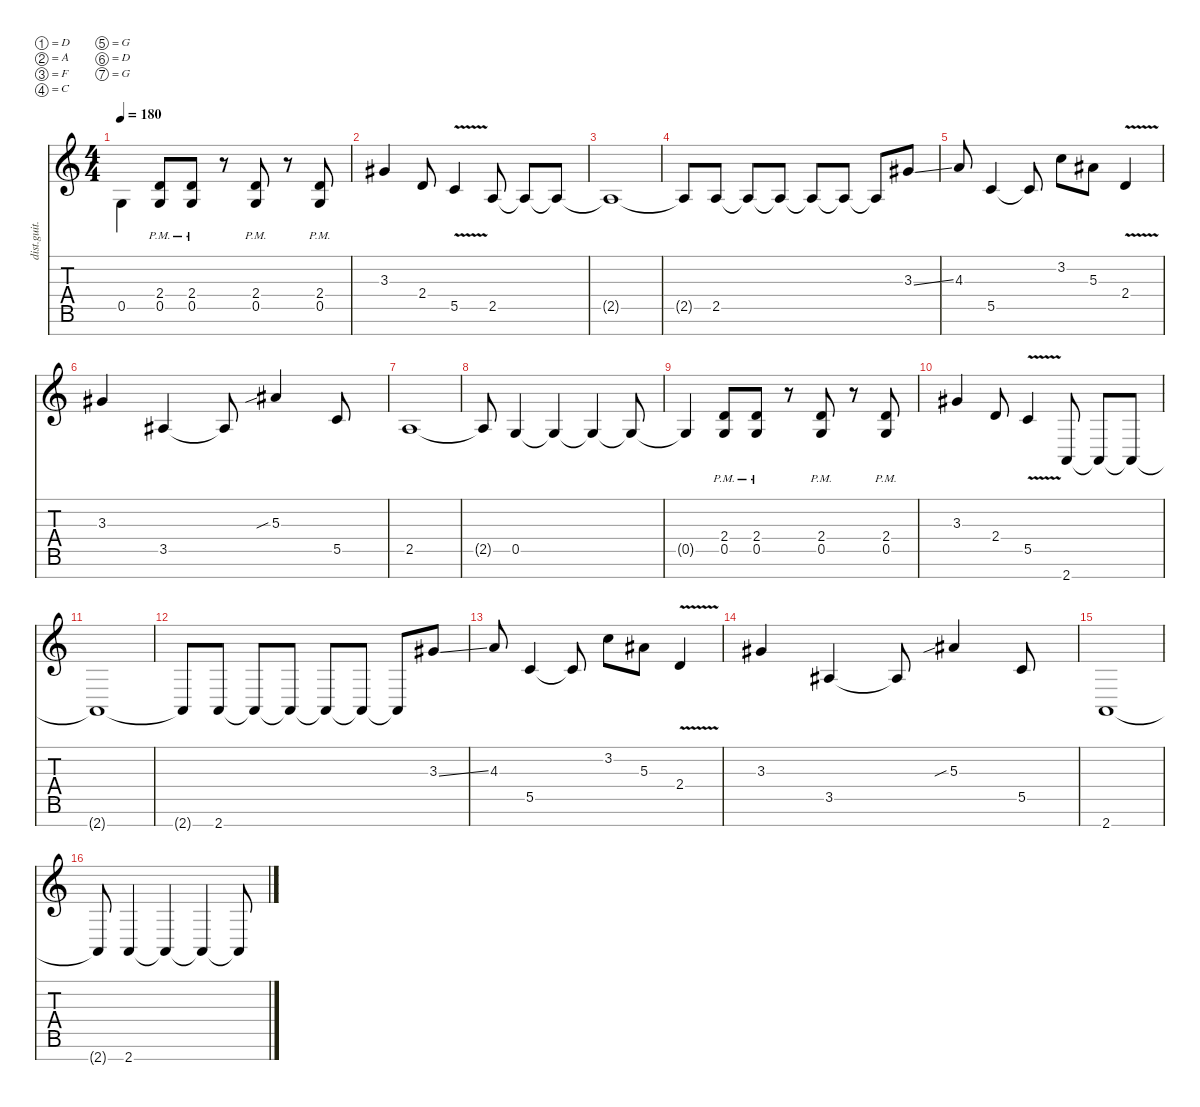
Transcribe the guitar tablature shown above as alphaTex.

\defaultSystemsLayout 4
\hideDynamics
\bracketExtendMode nobrackets
\otherSystemsTrackNameOrientation horizontal
\track ("Distortion Guitar" "dist.guit.") {instrument distortionguitar}
\staff {score tabs}
\tuning (D4 A3 F3 C3 G2 D2 G1)
\ts (4 4)
\tempo 180
\clef g2
\ks c
0.5{t}.4{dy mf beam Down} (0.5{pm} 2.4{pm}).8{beam Up} (0.5{pm} 2.4{pm}).8{beam Up} r.8{beam Up} (0.5{pm} 2.4{pm}).8{beam Up} r.8{beam Up} (0.5{pm} 2.4{pm}).8{beam Up} |
3.3{acc #}.4{beam Up} 2.4.8{beam Up} 5.5{v}.4{beam Up} 2.5.8{beam Up} 2.5{t}.8{beam Up} 2.5{t}.8{beam Up} |
2.5{t}.1{beam Up} |
2.5{t}.8{beam Up} 2.5.8{beam Up} 2.5{t}.8{beam Up} 2.5{t}.8{beam Up} 2.5{t}.8{beam Up} 2.5{t}.8{beam Up} 2.5{t}.8{beam Up} 3.3{ss acc #}.8{beam Up} |
4.3.8{beam Up} 5.5.4{beam Up} 5.5{t}.8{beam Up} 3.2.8{beam Down} 5.3{acc #}.8{beam Down} 2.4{v}.4{beam Up} |
3.3{acc #}.4{beam Up} 3.5{acc #}.4{beam Up} 3.5{t acc #}.8{beam Up} 5.3{sib acc #}.4{beam Up} 5.5.8{beam Up} |
2.5.1{beam Up} |
2.5{t}.8{beam Up} 0.5.4{beam Up} 0.5{t}.4{beam Up} 0.5{t}.4{beam Up} 0.5{t}.8{beam Up} |
0.5{t}.4{beam Up} (0.5{pm} 2.4{pm}).8{beam Up} (0.5{pm} 2.4{pm}).8{beam Up} r.8{beam Up} (0.5{pm} 2.4{pm}).8{beam Up} r.8{beam Up} (0.5{pm} 2.4{pm}).8{beam Up} |
3.3{acc #}.4{beam Up} 2.4.8{beam Up} 5.5{v}.4{beam Up} 2.7.8{beam Up} 2.7{t}.8{beam Up} 2.7{t}.8{beam Up} |
2.7{t}.1{beam Up} |
2.7{t}.8{beam Up} 2.7.8{beam Up} 2.7{t}.8{beam Up} 2.7{t}.8{beam Up} 2.7{t}.8{beam Up} 2.7{t}.8{beam Up} 2.7{t}.8{beam Up} 3.3{ss acc #}.8{beam Up} |
4.3.8{beam Up} 5.5.4{beam Up} 5.5{t}.8{beam Up} 3.2.8{beam Down} 5.3{acc #}.8{beam Down} 2.4{v}.4{beam Up} |
3.3{acc #}.4{beam Up} 3.5{acc #}.4{beam Up} 3.5{t acc #}.8{beam Up} 5.3{sib acc #}.4{beam Up} 5.5.8{beam Up} |
2.7.1{beam Up} |
2.7{t}.8{beam Up} 2.7.4{beam Up} 2.7{t}.4{beam Up} 2.7{t}.4{beam Up} 2.7{t}.8{beam Up}
